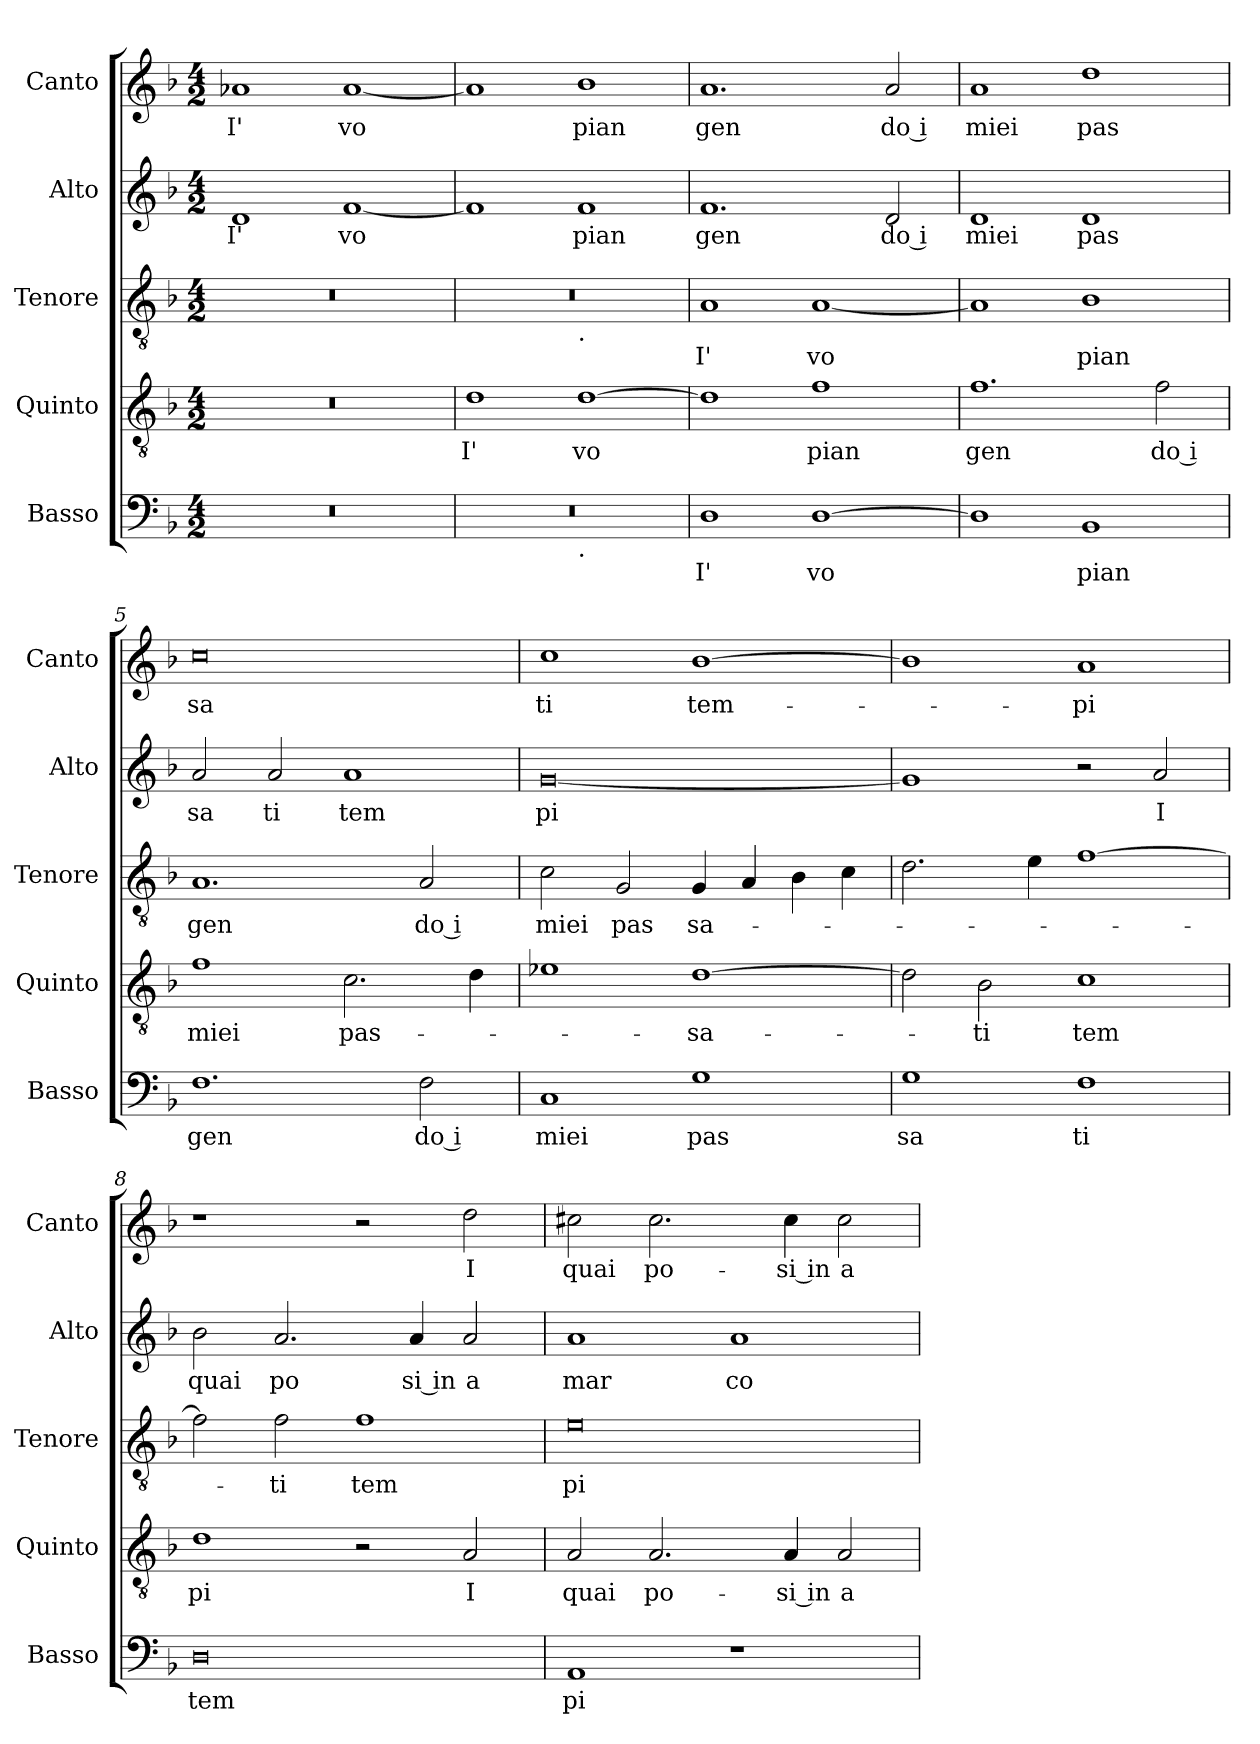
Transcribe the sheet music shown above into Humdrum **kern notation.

**kern	**text	**kern	**text	**kern	**text	**kern	**text	**kern	**text
*part5	*part5	*part4	*part4	*part3	*part3	*part2	*part2	*part1	*part1
*staff5	*staff5	*staff4	*staff4	*staff3	*staff3	*staff2	*staff2	*staff1	*staff1
*I"Basso	*	*I"Quinto	*	*I"Tenore	*	*I"Alto	*	*I"Canto	*
*I'Basso	*	*I'Quinto	*	*I'Tenore	*	*I'Alto	*	*I'Canto	*
*clefF4	*	*clefGv2	*	*clefGv2	*	*clefG2	*	*clefG2	*
*k[b-]	*	*k[b-]	*	*k[b-]	*	*k[b-]	*	*k[b-]	*
*F:	*	*F:	*	*F:	*	*F:	*	*F:	*
*M4/2	*	*M4/2	*	*M4/2	*	*M4/2	*	*M4/2	*
=1	=1	=1	=1	=1	=1	=1	=1	=1	=1
0r	.	0r	.	0r	.	1d	I'	1a-X	I'
.	.	.	.	.	.	[1f	vo	[1a-	vo
=2	=2	=2	=2	=2	=2	=2	=2	=2	=2
*^	*	*	*	*^	*	*	*	*	*
0r	1ryy	.	1d	I'	0r	1ryy	.	1f]	.	1a-]	.
!	!	!	!	!	!	!LO:TX:b:t=.	!	!	!	!	!
!	!LO:TX:b:t=.	!	!	!	!	!	!	!	!	!	!
.	1ryy	.	[1d	vo	.	1ryy	.	1f	pian	1b-	pian
*v	*v	*	*	*	*v	*v	*	*	*	*	*
=3	=3	=3	=3	=3	=3	=3	=3	=3	=3
1D	I'	1d]	.	1A	I'	1.f	gen	1.a	gen
[1D	vo	1f	pian	[1A	vo	.	.	.	.
.	.	.	.	.	.	2d/	do i	2a/	do i
=4	=4	=4	=4	=4	=4	=4	=4	=4	=4
1D]	.	1.f	gen	1A]	.	1d	miei	1a	miei
1BB-	pian	.	.	1B-	pian	1d	pas	1dd	pas
.	.	2f\	do i	.	.	.	.	.	.
=5	=5	=5	=5	=5	=5	=5	=5	=5	=5
1.F	gen	1f	miei	1.A	gen	2a/	sa	0cc	sa
.	.	.	.	.	.	2a/	ti	.	.
.	.	2.c\	pas-	.	.	1a	tem	.	.
2F\	do i	.	.	2A/	do i	.	.	.	.
.	.	4d\	.	.	.	.	.	.	.
!!LO:LB:g=z
=6	=6	=6	=6	=6	=6	=6	=6	=6	=6
1C	miei	1e-X	.	2c\	miei	[0g	pi	1cc	ti
.	.	.	.	2G/	pas	.	.	.	.
1G	pas	[1d	-sa-	4G/	sa-	.	.	[1b-	tem-
.	.	.	.	4A/	.	.	.	.	.
.	.	.	.	4B-\	.	.	.	.	.
.	.	.	.	4c\	.	.	.	.	.
=7	=7	=7	=7	=7	=7	=7	=7	=7	=7
1G	sa	2d\]	.	2.d\	.	1g]	.	1b-]	.
.	.	2B-\	-ti	.	.	.	.	.	.
.	.	.	.	4e\	.	.	.	.	.
1F	ti	1c	tem	[1f	.	2r	.	1a	-pi
.	.	.	.	.	.	2a/	I	.	.
=8	=8	=8	=8	=8	=8	=8	=8	=8	=8
0D	tem	1d	pi	2f\]	.	2b-\	quai	1r	.
.	.	.	.	2f\	-ti	2.a/	po	.	.
.	.	2r	.	1f	tem	.	.	2r	.
.	.	.	.	.	.	4a/	si in	.	.
.	.	2A/	I	.	.	2a/	a	2dd\	I
=9	=9	=9	=9	=9	=9	=9	=9	=9	=9
1AA	pi	2A/	quai	0e	pi	1a	mar	2cc#X\	quai
.	.	2.A/	po-	.	.	.	.	2.cc#\	po-
1r	.	.	.	.	.	1a	co	.	.
.	.	4A/	si in	.	.	.	.	4cc#\	si in
.	.	2A/	a-	.	.	.	.	2cc#\	a-
=	=	=	=	=	=	=	=	=	=
*-	*-	*-	*-	*-	*-	*-	*-	*-	*-
